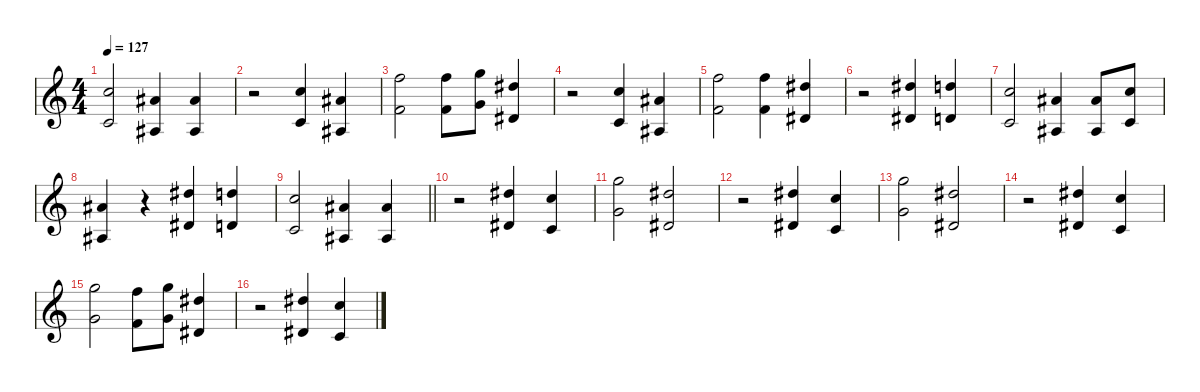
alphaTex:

\defaultSystemsLayout 4
\hideDynamics
\bracketExtendMode nobrackets
\singleTrackTrackNamePolicy hidden
\multiTrackTrackNamePolicy hidden
\otherSystemsTrackNameOrientation horizontal
\track ("Jamie Meyer" "vln.") {instrument stringensemble1}
\staff {score}
\tuning (E4 C4 G3 C3 G2 C2)
\ts (4 4)
\tempo 127
\clef g2
\ks c
(8.1 5.3).2{dy f beam Up} (6.1{acc #} 3.3{acc #}).4{beam Up} (6.1{acc #} 3.3{acc #}).4{beam Up} |
r.2{beam Down} (8.1 5.3).4{beam Up} (6.1{acc #} 3.3{acc #}).4{beam Up} |
(13.1 10.3).2{beam Down} (13.1 10.3).8{beam Down} (15.1 12.3).8{beam Down} (11.1{acc #} 8.3{acc #}).4{beam Up} |
r.2{beam Down} (8.1 5.3).4{beam Up} (6.1{acc #} 3.3{acc #}).4{beam Up} |
(13.1 10.3).2{beam Down} (13.1 10.3).4{beam Down} (11.1{acc #} 8.3{acc #}).4{beam Up} |
r.2{beam Down} (11.1{acc #} 8.3{acc #}).4{beam Up} (10.1 7.3).4{beam Up} |
(8.1 5.3).2{beam Up} (6.1{acc #} 3.3{acc #}).4{beam Up} (6.1{acc #} 3.3{acc #}).8{beam Up} (8.1 5.3).8{beam Up} |
(6.1{acc #} 3.3{acc #}).4{beam Up} r.4{beam Up} (11.1{acc #} 8.3{acc #}).4{beam Up} (10.1 7.3).4{beam Up} |
\barLineRight lightlight
(8.1 5.3).2{beam Up} (6.1{acc #} 3.3{acc #}).4{beam Up} (6.1{acc #} 3.3{acc #}).4{beam Up} |
r.2{beam Down} (11.1{acc #} 8.3{acc #}).4{beam Up} (8.1 5.3).4{beam Up} |
(15.1 12.3).2{beam Down} (11.1{acc #} 8.3{acc #}).2{beam Up} |
r.2{beam Down} (11.1{acc #} 8.3{acc #}).4{beam Up} (8.1 5.3).4{beam Up} |
(15.1 12.3).2{beam Down} (11.1{acc #} 8.3{acc #}).2{beam Up} |
r.2{beam Down} (11.1{acc #} 8.3{acc #}).4{beam Up} (8.1 5.3).4{beam Up} |
(15.1 12.3).2{beam Down} (13.1 10.3).8{beam Down} (15.1 12.3).8{beam Down} (11.1{acc #} 8.3{acc #}).4{beam Up} |
r.2{beam Down} (11.1{acc #} 8.3{acc #}).4{beam Up} (8.1 5.3).4{beam Up}
